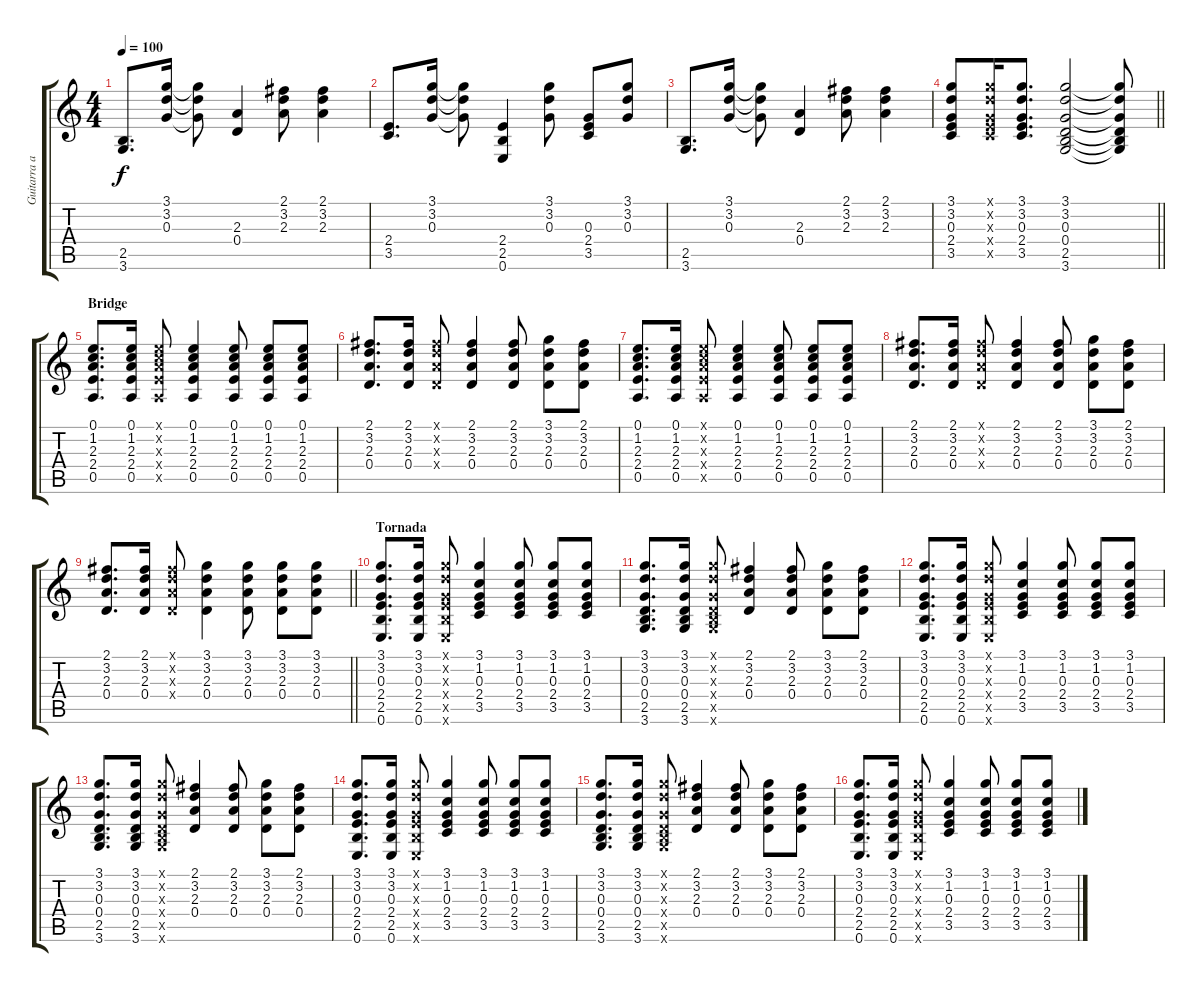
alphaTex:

\track ("Guitarra acústica" "Guitarra a") {instrument acousticguitarsteel}
\staff {score tabs}
\tuning (E4 B3 G3 D3 A2 E2) {hide}
\ts (4 4)
\tempo 100
\clef g2
\ks c
(2.5 3.6).8{d dy f} (3.1 3.2 0.3).16 (3.1{t} 3.2{t} 0.3{t}).8 (2.3 0.4).4 (2.1 3.2 2.3).8 (2.1 3.2 2.3).4 |
(2.4 3.5).8{d} (3.1 3.2 0.3).16 (3.1{t} 3.2{t} 0.3{t}).8 (2.4 2.5 0.6).4 (3.1 3.2 0.3).8 (0.3 2.4 3.5).8 (3.1 3.2 0.3).8 |
(2.5 3.6).8{d} (3.1 3.2 0.3).16 (3.1{t} 3.2{t} 0.3{t}).8 (2.3 0.4).4 (2.1 3.2 2.3).8 (2.1 3.2 2.3).4 |
\barLineRight lightlight
(3.1 3.2 0.3 2.4 3.5).8 (3.1{x} 3.2{x} 0.3{x} 2.4{x} 3.5{x}).16 (3.1 3.2 0.3 2.4 3.5).8{d} (3.1 3.2 0.3 0.4 2.5 3.6).2 (3.1{t} 3.2{t} 0.3{t} 0.4{t} 2.5{t} 3.6{t}).8 |
\section ("" "Bridge")
(0.1 1.2 2.3 2.4 0.5).8{d} (0.1 1.2 2.3 2.4 0.5).16 (0.1{x} 1.2{x} 2.3{x} 2.4{x} 0.5{x}).8 (0.1 1.2 2.3 2.4 0.5).4 (0.1 1.2 2.3 2.4 0.5).8 (0.1 1.2 2.3 2.4 0.5).8 (0.1 1.2 2.3 2.4 0.5).8 |
(2.1 3.2 2.3 0.4).8{d} (2.1 3.2 2.3 0.4).16 (2.1{x} 3.2{x} 2.3{x} 0.4{x}).8 (2.1 3.2 2.3 0.4).4 (2.1 3.2 2.3 0.4).8 (3.1 3.2 2.3 0.4).8 (2.1 3.2 2.3 0.4).8 |
(0.1 1.2 2.3 2.4 0.5).8{d} (0.1 1.2 2.3 2.4 0.5).16 (0.1{x} 1.2{x} 2.3{x} 2.4{x} 0.5{x}).8 (0.1 1.2 2.3 2.4 0.5).4 (0.1 1.2 2.3 2.4 0.5).8 (0.1 1.2 2.3 2.4 0.5).8 (0.1 1.2 2.3 2.4 0.5).8 |
(2.1 3.2 2.3 0.4).8{d} (2.1 3.2 2.3 0.4).16 (2.1{x} 3.2{x} 2.3{x} 0.4{x}).8 (2.1 3.2 2.3 0.4).4 (2.1 3.2 2.3 0.4).8 (3.1 3.2 2.3 0.4).8 (2.1 3.2 2.3 0.4).8 |
\barLineRight lightlight
(2.1 3.2 2.3 0.4).8{d} (2.1 3.2 2.3 0.4).16 (2.1{x} 3.2{x} 2.3{x} 0.4{x}).8 (3.1 3.2 2.3 0.4).4 (3.1 3.2 2.3 0.4).8 (3.1 3.2 2.3 0.4).8 (3.1 3.2 2.3 0.4).8 |
\section ("" "Tornada")
(3.1 3.2 0.3 2.4 2.5 0.6).8{d} (3.1 3.2 0.3 2.4 2.5 0.6).16 (3.1{x} 3.2{x} 0.3{x} 2.4{x} 2.5{x} 0.6{x}).8 (3.1 1.2 0.3 2.4 3.5).4 (3.1 1.2 0.3 2.4 3.5).8 (3.1 1.2 0.3 2.4 3.5).8 (3.1 1.2 0.3 2.4 3.5).8 |
(3.1 3.2 0.3 0.4 2.5 3.6).8{d} (3.1 3.2 0.3 0.4 2.5 3.6).16 (3.1{x} 3.2{x} 0.3{x} 0.4{x} 2.5{x} 3.6{x}).8 (2.1 3.2 2.3 0.4).4 (2.1 3.2 2.3 0.4).8 (3.1 3.2 2.3 0.4).8 (2.1 3.2 2.3 0.4).8 |
(3.1 3.2 0.3 2.4 2.5 0.6).8{d} (3.1 3.2 0.3 2.4 2.5 0.6).16 (3.1{x} 3.2{x} 0.3{x} 2.4{x} 2.5{x} 0.6{x}).8 (3.1 1.2 0.3 2.4 3.5).4 (3.1 1.2 0.3 2.4 3.5).8 (3.1 1.2 0.3 2.4 3.5).8 (3.1 1.2 0.3 2.4 3.5).8 |
(3.1 3.2 0.3 0.4 2.5 3.6).8{d} (3.1 3.2 0.3 0.4 2.5 3.6).16 (3.1{x} 3.2{x} 0.3{x} 0.4{x} 2.5{x} 3.6{x}).8 (2.1 3.2 2.3 0.4).4 (2.1 3.2 2.3 0.4).8 (3.1 3.2 2.3 0.4).8 (2.1 3.2 2.3 0.4).8 |
(3.1 3.2 0.3 2.4 2.5 0.6).8{d} (3.1 3.2 0.3 2.4 2.5 0.6).16 (3.1{x} 3.2{x} 0.3{x} 2.4{x} 2.5{x} 0.6{x}).8 (3.1 1.2 0.3 2.4 3.5).4 (3.1 1.2 0.3 2.4 3.5).8 (3.1 1.2 0.3 2.4 3.5).8 (3.1 1.2 0.3 2.4 3.5).8 |
(3.1 3.2 0.3 0.4 2.5 3.6).8{d} (3.1 3.2 0.3 0.4 2.5 3.6).16 (3.1{x} 3.2{x} 0.3{x} 0.4{x} 2.5{x} 3.6{x}).8 (2.1 3.2 2.3 0.4).4 (2.1 3.2 2.3 0.4).8 (3.1 3.2 2.3 0.4).8 (2.1 3.2 2.3 0.4).8 |
(3.1 3.2 0.3 2.4 2.5 0.6).8{d} (3.1 3.2 0.3 2.4 2.5 0.6).16 (3.1{x} 3.2{x} 0.3{x} 2.4{x} 2.5{x} 0.6{x}).8 (3.1 1.2 0.3 2.4 3.5).4 (3.1 1.2 0.3 2.4 3.5).8 (3.1 1.2 0.3 2.4 3.5).8 (3.1 1.2 0.3 2.4 3.5).8
